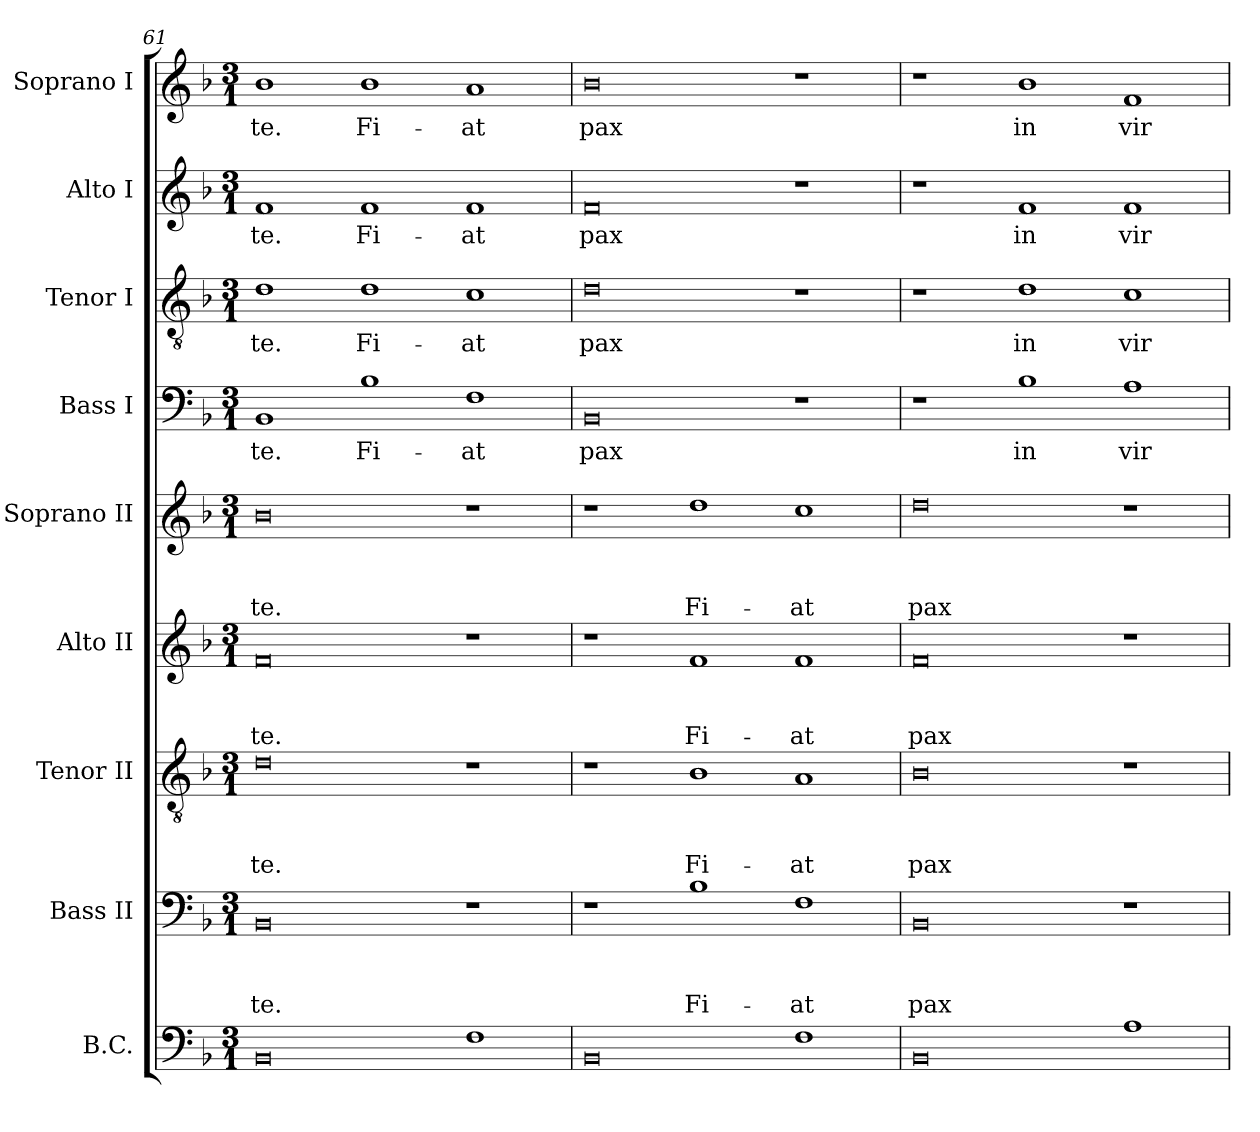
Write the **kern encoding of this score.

**kern	**kern	**text	**text	**text	**kern	**text	**text	**text	**kern	**text	**text	**text	**kern	**text	**text	**text	**kern	**text	**kern	**text	**kern	**text	**kern	**text
*part9	*part8	*part8	*part8	*part8	*part7	*part7	*part7	*part7	*part6	*part6	*part6	*part6	*part5	*part5	*part5	*part5	*part4	*part4	*part3	*part3	*part2	*part2	*part1	*part1
*staff9	*staff8	*staff8	*staff8	*staff8	*staff7	*staff7	*staff7	*staff7	*staff6	*staff6	*staff6	*staff6	*staff5	*staff5	*staff5	*staff5	*staff4	*staff4	*staff3	*staff3	*staff2	*staff2	*staff1	*staff1
*I"B.C.	*I"Bass II	*	*	*	*I"Tenor II	*	*	*	*I"Alto II	*	*	*	*I"Soprano II	*	*	*	*I"Bass I	*	*I"Tenor I	*	*I"Alto I	*	*I"Soprano I	*
*I'BC	*I'B 2	*	*	*	*I'T 2	*	*	*	*I'A 2	*	*	*	*I'S 2	*	*	*	*I'B 1	*	*I'T 1	*	*I'A 1	*	*I'S 1	*
!!LO:PB:g=z
*clefF4	*clefF4	*	*	*	*clefGv2	*	*	*	*clefG2	*	*	*	*clefG2	*	*	*	*clefF4	*	*clefGv2	*	*clefG2	*	*clefG2	*
*k[b-]	*k[b-]	*	*	*	*k[b-]	*	*	*	*k[b-]	*	*	*	*k[b-]	*	*	*	*k[b-]	*	*k[b-]	*	*k[b-]	*	*k[b-]	*
*F:	*F:	*	*	*	*F:	*	*	*	*F:	*	*	*	*F:	*	*	*	*F:	*	*F:	*	*F:	*	*F:	*
*M3/1	*M3/1	*	*	*	*M3/1	*	*	*	*M3/1	*	*	*	*M3/1	*	*	*	*M3/1	*	*M3/1	*	*M3/1	*	*M3/1	*
=61	=61	=61	=61	=61	=61	=61	=61	=61	=61	=61	=61	=61	=61	=61	=61	=61	=61	=61	=61	=61	=61	=61	=61	=61
!	!	!	!	!LO:LY:b	!	!	!	!LO:LY:b	!	!	!	!LO:LY:b	!	!	!	!LO:LY:b	!	!LO:LY:b	!	!LO:LY:b	!	!LO:LY:b	!	!LO:LY:b
0BB-	0BB-	.	.	te.	0d	.	.	te.	0f	.	.	te.	0b-	.	.	te.	1BB-	te.	1d	te.	1f	te.	1b-	te.
!	!	!	!	!	!	!	!	!	!	!	!	!	!	!	!	!	!	!LO:LY:b	!	!LO:LY:b	!	!LO:LY:b	!	!LO:LY:b
.	.	.	.	.	.	.	.	.	.	.	.	.	.	.	.	.	1B-	Fi-	1d	Fi-	1f	Fi-	1b-	Fi-
!	!	!	!	!	!	!	!	!	!	!	!	!	!	!	!	!	!	!LO:LY:b	!	!LO:LY:b	!	!LO:LY:b	!	!LO:LY:b
1F	1r	.	.	.	1r	.	.	.	1r	.	.	.	1r	.	.	.	1F	-at	1c	-at	1f	-at	1a	-at
=62	=62	=62	=62	=62	=62	=62	=62	=62	=62	=62	=62	=62	=62	=62	=62	=62	=62	=62	=62	=62	=62	=62	=62	=62
!	!	!	!	!	!	!	!	!	!	!	!	!	!	!	!	!	!	!LO:LY:b	!	!LO:LY:b	!	!LO:LY:b	!	!LO:LY:b
0BB-	1r	.	.	.	1r	.	.	.	1r	.	.	.	1r	.	.	.	0BB-	pax	0d	pax	0f	pax	0b-	pax
!	!	!	!	!LO:LY:b	!	!	!	!LO:LY:b	!	!	!	!LO:LY:b	!	!	!	!LO:LY:b	!	!	!	!	!	!	!	!
.	1B-	.	.	Fi-	1B-	.	.	Fi-	1f	.	.	Fi-	1dd	.	.	Fi-	.	.	.	.	.	.	.	.
!	!	!	!	!LO:LY:b	!	!	!	!LO:LY:b	!	!	!	!LO:LY:b	!	!	!	!LO:LY:b	!	!	!	!	!	!	!	!
1F	1F	.	.	-at	1A	.	.	-at	1f	.	.	-at	1cc	.	.	-at	1r	.	1r	.	1r	.	1r	.
=63	=63	=63	=63	=63	=63	=63	=63	=63	=63	=63	=63	=63	=63	=63	=63	=63	=63	=63	=63	=63	=63	=63	=63	=63
!	!	!	!	!LO:LY:b	!	!	!	!LO:LY:b	!	!	!	!LO:LY:b	!	!	!	!LO:LY:b	!	!	!	!	!	!	!	!
0BB-	0BB-	.	.	pax	0B-	.	.	pax	0f	.	.	pax	0dd	.	.	pax	1r	.	1r	.	1r	.	1r	.
!	!	!	!	!	!	!	!	!	!	!	!	!	!	!	!	!	!	!LO:LY:b	!	!LO:LY:b	!	!LO:LY:b	!	!LO:LY:b
.	.	.	.	.	.	.	.	.	.	.	.	.	.	.	.	.	1B-	in	1d	in	1f	in	1b-	in
!	!	!	!	!	!	!	!	!	!	!	!	!	!	!	!	!	!	!LO:LY:b	!	!LO:LY:b	!	!LO:LY:b	!	!LO:LY:b
1A	1r	.	.	.	1r	.	.	.	1r	.	.	.	1r	.	.	.	1A	vir-	1c	vir-	1f	vir-	1f	vir-
=	=	=	=	=	=	=	=	=	=	=	=	=	=	=	=	=	=	=	=	=	=	=	=	=
*-	*-	*-	*-	*-	*-	*-	*-	*-	*-	*-	*-	*-	*-	*-	*-	*-	*-	*-	*-	*-	*-	*-	*-	*-
